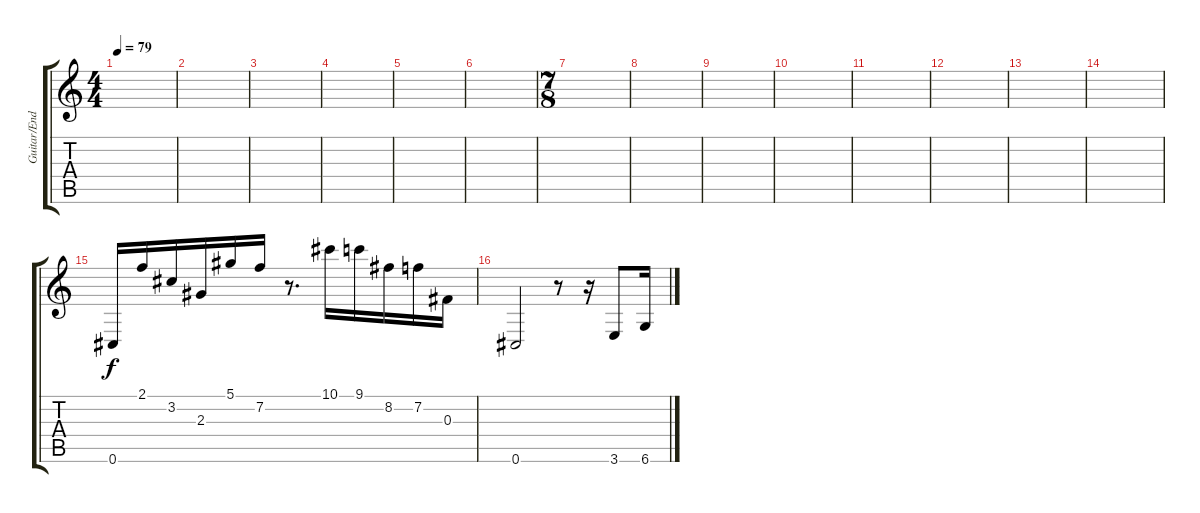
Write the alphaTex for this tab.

\track ("Guitar/End Synth" "Guitar/End") {instrument distortionguitar}
\staff {score tabs}
\tuning (Eb4 Bb3 Gb3 Db3 Ab2 Db2) {hide}
\ts (4 4)
\tempo 79
\clef g2
\ks c
|
|
|
|
|
|
\ts (7 8)
|
|
|
|
|
|
|
|
0.6.16{volume 14} 2.1.16 3.2.16 2.3.16 5.1.16 7.2.16 r.8{d} 10.1.16 9.1.16 8.2.16 7.2.16 0.3.16 |
0.6.2 r.8 r.16 3.6.8 6.6.16
